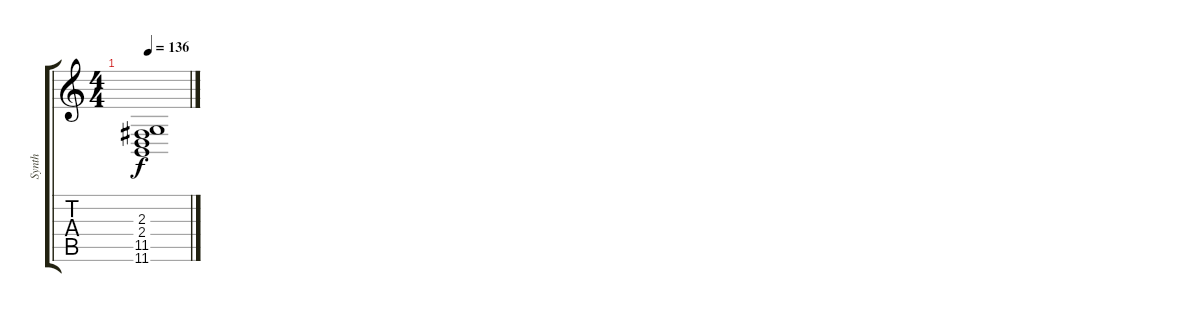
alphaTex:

\track ("Synth" "Synth") {instrument pad2warm}
\staff {score tabs}
\tuning (D4 A3 F3 C3 G2 C2) {hide}
\ts (4 4)
\tempo 136
\clef g2
\ks c
(2.3{t} 2.4{t} 11.5{t} 11.6{t}).1{dy f}
